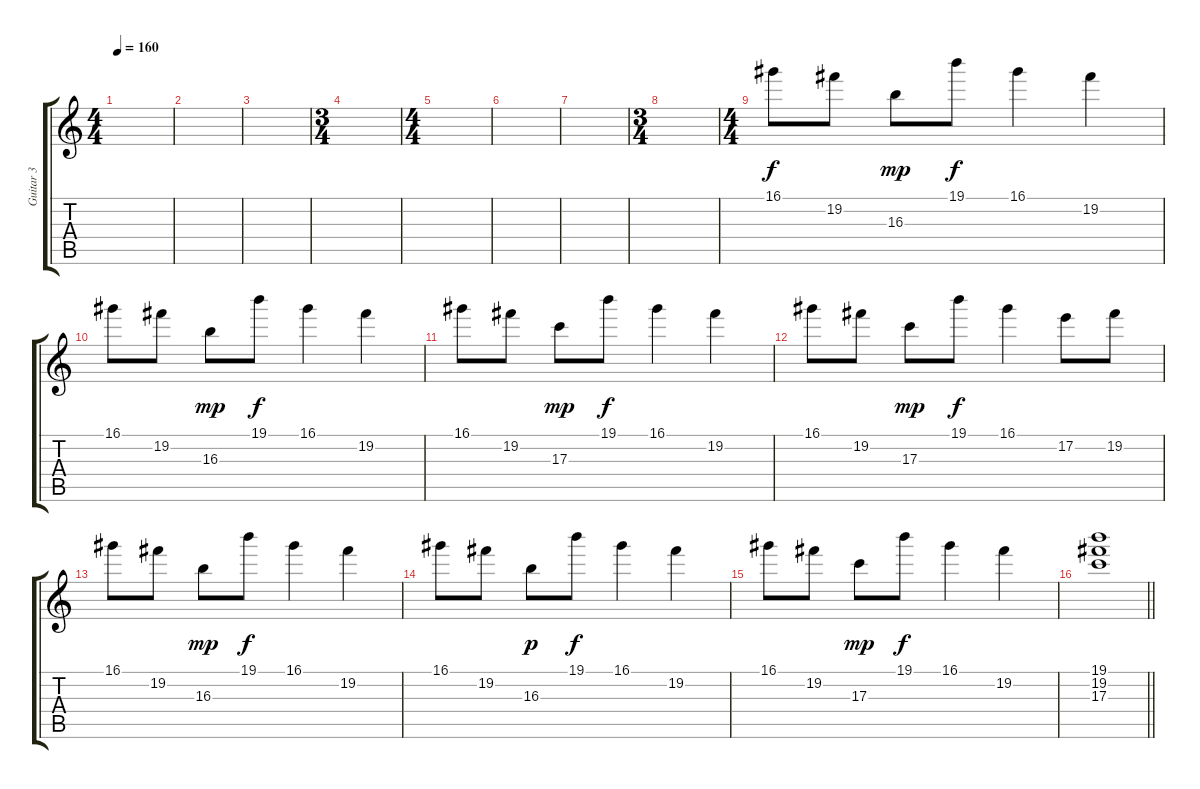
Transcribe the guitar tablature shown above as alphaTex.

\track ("Guitar 3" "Guitar 3") {instrument electricguitarclean}
\staff {score tabs}
\tuning (E4 B3 G3 D3 A2 E2) {hide}
\ts (4 4)
\tempo 160
\clef g2
\ks c
|
|
|
\ts (3 4)
|
\ts (4 4)
|
|
|
\ts (3 4)
|
\ts (4 4)
16.1.8 19.2.8 16.3.8{dy mp} 19.1.8{dy f} 16.1.4 19.2.4 |
16.1.8 19.2.8 16.3.8{dy mp} 19.1.8{dy f} 16.1.4 19.2.4 |
16.1.8 19.2.8 17.3.8{dy mp} 19.1.8{dy f} 16.1.4 19.2.4 |
16.1.8 19.2.8 17.3.8{dy mp} 19.1.8{dy f} 16.1.4 17.2.8 19.2.8 |
16.1.8 19.2.8 16.3.8{dy mp} 19.1.8{dy f} 16.1.4 19.2.4 |
16.1.8 19.2.8 16.3.8{dy p} 19.1.8{dy f} 16.1.4 19.2.4 |
16.1.8 19.2.8 17.3.8{dy mp} 19.1.8{dy f} 16.1.4 19.2.4 |
\barLineRight lightlight
(19.1 19.2 17.3).1
